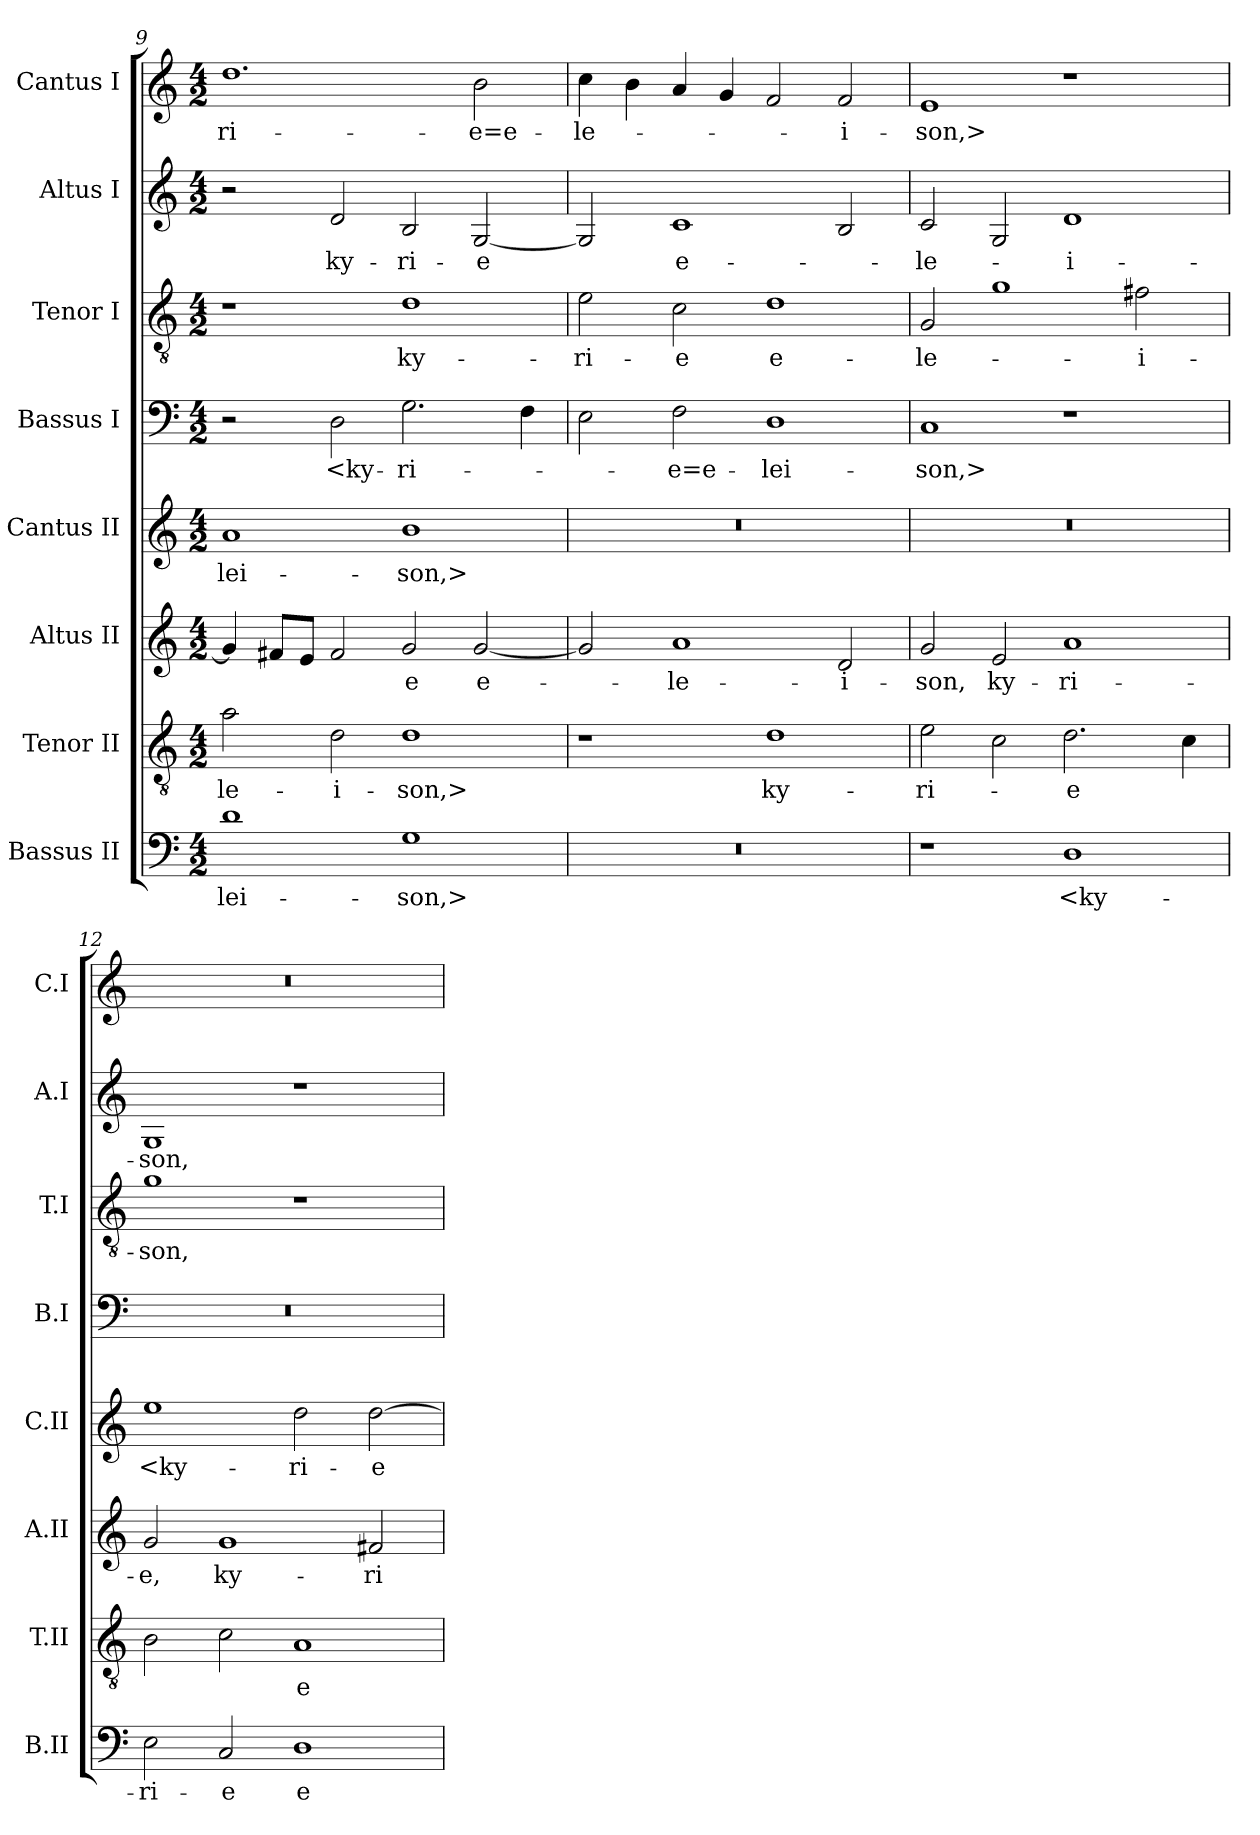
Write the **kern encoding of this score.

**kern	**text	**kern	**text	**kern	**text	**kern	**text	**kern	**text	**kern	**text	**kern	**text	**kern	**text
*part8	*part8	*part7	*part7	*part6	*part6	*part5	*part5	*part4	*part4	*part3	*part3	*part2	*part2	*part1	*part1
*staff8	*staff8	*staff7	*staff7	*staff6	*staff6	*staff5	*staff5	*staff4	*staff4	*staff3	*staff3	*staff2	*staff2	*staff1	*staff1
*I"Bassus II	*	*I"Tenor II	*	*I"Altus II	*	*I"Cantus II	*	*I"Bassus I	*	*I"Tenor I	*	*I"Altus I	*	*I"Cantus I	*
*I'B.II	*	*I'T.II	*	*I'A.II	*	*I'C.II	*	*I'B.I	*	*I'T.I	*	*I'A.I	*	*I'C.I	*
*clefF4	*	*clefGv2	*	*clefG2	*	*clefG2	*	*clefF4	*	*clefGv2	*	*clefG2	*	*clefG2	*
*	*	*ITrd7c12	*	*	*	*	*	*	*	*ITrd7c12	*	*	*	*	*
*k[]	*	*k[]	*	*k[]	*	*k[]	*	*k[]	*	*k[]	*	*k[]	*	*k[]	*
*C:	*	*C:	*	*C:	*	*C:	*	*C:	*	*C:	*	*C:	*	*C:	*
*M4/2	*	*M4/2	*	*M4/2	*	*M4/2	*	*M4/2	*	*M4/2	*	*M4/2	*	*M4/2	*
=9	=9	=9	=9	=9	=9	=9	=9	=9	=9	=9	=9	=9	=9	=9	=9
1d\	-lei-	2A\	-le-	4g/]	.	1a/	-lei-	2r	.	1r	.	2r	.	1.dd\	-ri-
.	.	.	.	8f#/L	.	.	.	.	.	.	.	.	.	.	.
.	.	.	.	8e/J	.	.	.	.	.	.	.	.	.	.	.
.	.	2D\	-i-	2f#/	.	.	.	2D\	<ky-	.	.	2d/	ky-	.	.
1G\	-son,>	1D\	-son,>	2g/	-e	1b\	-son,>	2.G\	-ri-	1D\	ky-	2B/	-ri-	.	.
.	.	.	.	[2g/	e-	.	.	.	.	.	.	[2G/	-e	2b\	-e=e-
.	.	.	.	.	.	.	.	4F\	.	.	.	.	.	.	.
=10	=10	=10	=10	=10	=10	=10	=10	=10	=10	=10	=10	=10	=10	=10	=10
0r	.	1r	.	2g/]	.	0r	.	2E\	.	2E\	-ri-	2G/]	.	4cc\	-le-
.	.	.	.	.	.	.	.	.	.	.	.	.	.	4b\	.
.	.	.	.	1a/	-le-	.	.	2F\	-e=e-	2C\	-e	1c/	e-	4a/	.
.	.	.	.	.	.	.	.	.	.	.	.	.	.	4g/	.
.	.	1D\	ky-	.	.	.	.	1D\	-lei-	1D\	e-	.	.	2f/	.
.	.	.	.	2d/	-i-	.	.	.	.	.	.	2B/	.	2f/	-i-
=11	=11	=11	=11	=11	=11	=11	=11	=11	=11	=11	=11	=11	=11	=11	=11
1r	.	2E\	-ri-	2g/	-son,	0r	.	1C/	-son,>	2GG/	-le-	2c/	-le-	1e/	-son,>
.	.	2C\	.	2e/	ky-	.	.	.	.	1G\	.	2G/	.	.	.
1D\	<ky-	2.D\	-e	1a/	-ri-	.	.	1r	.	.	.	1d/	-i-	1r	.
.	.	.	.	.	.	.	.	.	.	2F#\	-i-	.	.	.	.
.	.	4C\	.	.	.	.	.	.	.	.	.	.	.	.	.
=12	=12	=12	=12	=12	=12	=12	=12	=12	=12	=12	=12	=12	=12	=12	=12
2E\	-ri-	2BB\	.	2g/	-e,	1ee\	<ky-	0r	.	1G\	-son,	1G/	-son,	0r	.
2C/	-e	2C\	.	1g/	ky-	.	.	.	.	.	.	.	.	.	.
1D\	e-	1AA/	e-	.	.	2dd\	-ri-	.	.	1r	.	1r	.	.	.
.	.	.	.	2f#/	-ri-	[2dd\	-e	.	.	.	.	.	.	.	.
=	=	=	=	=	=	=	=	=	=	=	=	=	=	=	=
*-	*-	*-	*-	*-	*-	*-	*-	*-	*-	*-	*-	*-	*-	*-	*-
